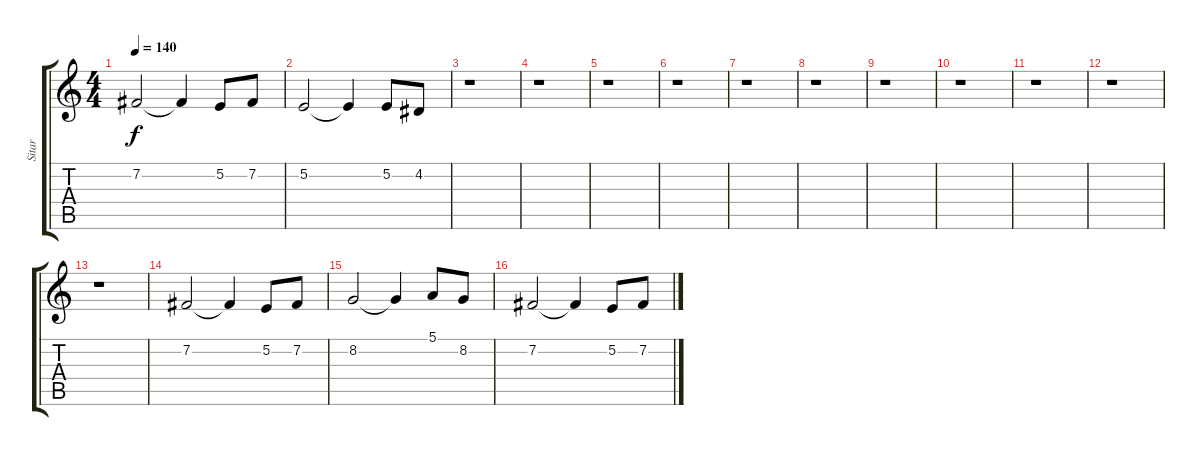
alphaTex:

\track ("Sitar" "Sitar") {instrument sitar}
\staff {score tabs}
\tuning (E4 B3 G3 D3 A2 E2) {hide}
\ts (4 4)
\tempo 140
\clef g2
\ks c
7.2.2{dy f} 7.2{t}.4 5.2.8 7.2.8 |
5.2.2 5.2{t}.4 5.2.8 4.2.8 |
r.1 |
r.1 |
r.1 |
r.1 |
r.1 |
r.1 |
r.1 |
r.1 |
r.1 |
r.1 |
r.1 |
7.2.2 7.2{t}.4 5.2.8 7.2.8 |
8.2.2 8.2{t}.4 5.1.8 8.2.8 |
7.2.2 7.2{t}.4 5.2.8 7.2.8
